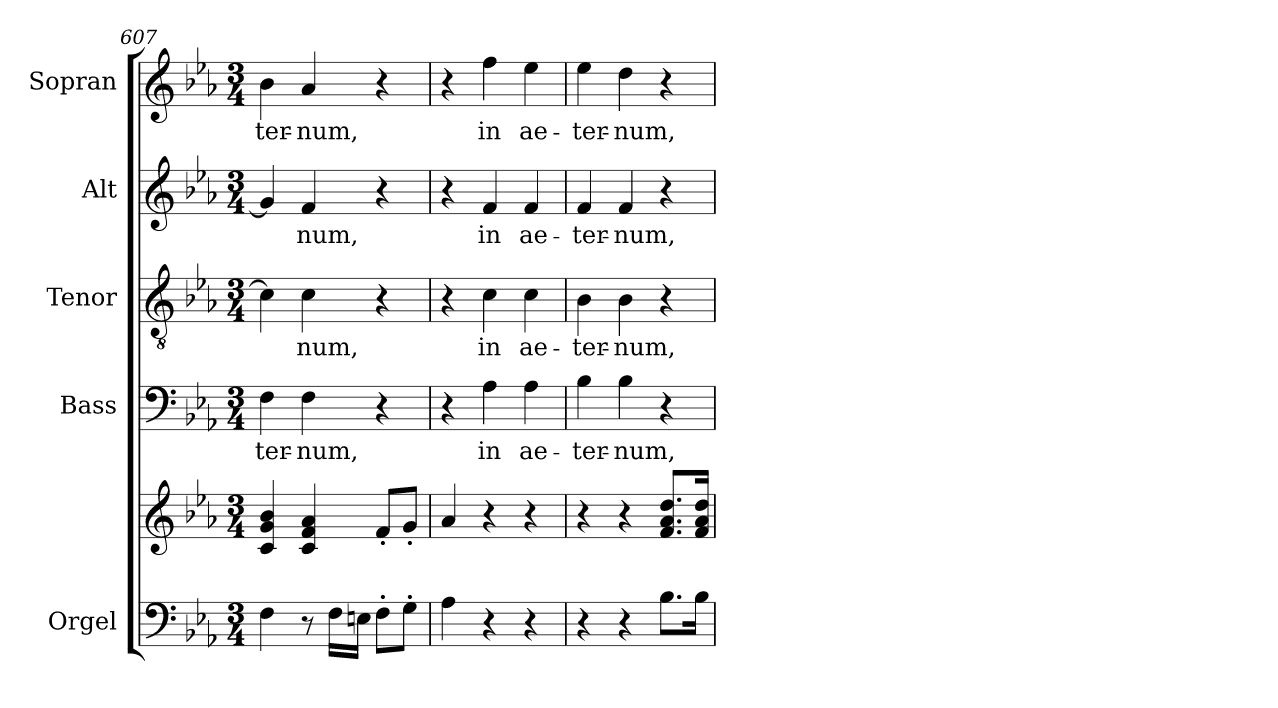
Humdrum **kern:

**kern	**kern	**kern	**text	**kern	**text	**kern	**text	**kern	**text
*part5	*part5	*part4	*part4	*part3	*part3	*part2	*part2	*part1	*part1
*staff6	*staff5	*staff4	*staff4	*staff3	*staff3	*staff2	*staff2	*staff1	*staff1
*I"Orgel	*	*I"Bass	*	*I"Tenor	*	*I"Alt	*	*I"Sopran	*
*I'Org.	*	*I'B.	*	*I'T.	*	*I'A.	*	*I'S.	*
*clefF4	*clefG2	*clefF4	*	*clefGv2	*	*clefG2	*	*clefG2	*
*k[b-e-a-]	*k[b-e-a-]	*k[b-e-a-]	*	*k[b-e-a-]	*	*k[b-e-a-]	*	*k[b-e-a-]	*
*E-:	*E-:	*E-:	*	*E-:	*	*E-:	*	*E-:	*
*M3/4	*M3/4	*M3/4	*	*M3/4	*	*M3/4	*	*M3/4	*
=607	=607	=607	=607	=607	=607	=607	=607	=607	=607
!	!	!	!LO:LY:b	!	!	!	!	!	!LO:LY:b
4F\	4c/ 4g/ 4b-/	4F\	-ter-	4c\]	.	4g/]	.	4b-\	-ter-
!	!	!	!LO:LY:b	!	!LO:LY:b	!	!LO:LY:b	!	!LO:LY:b
8r	4c/ 4f/ 4a-/	4F\	-num,	4c\	-num,	4f/	-num,	4a-/	-num,
16F\LL	.	.	.	.	.	.	.	.	.
16En\JJ	.	.	.	.	.	.	.	.	.
8F'>\L	8f'</L	4r	.	4r	.	4r	.	4r	.
8G'>\J	8g'</J	.	.	.	.	.	.	.	.
=608	=608	=608	=608	=608	=608	=608	=608	=608	=608
4A-\	4a-/	4r	.	4r	.	4r	.	4r	.
!	!	!	!LO:LY:b	!	!LO:LY:b	!	!LO:LY:b	!	!LO:LY:b
4r	4r	4A-\	in	4c\	in	4f/	in	4ff\	in
!	!	!	!LO:LY:b	!	!LO:LY:b	!	!LO:LY:b	!	!LO:LY:b
4r	4r	4A-\	ae-	4c\	ae-	4f/	ae-	4ee-\	ae-
!!LO:LB:g=z
=609	=609	=609	=609	=609	=609	=609	=609	=609	=609
!	!	!	!LO:LY:b	!	!LO:LY:b	!	!LO:LY:b	!	!LO:LY:b
4r	4r	4B-\	-ter-	4B-\	-ter-	4f/	-ter-	4ee-\	-ter-
!	!	!	!LO:LY:b	!	!LO:LY:b	!	!LO:LY:b	!	!LO:LY:b
4r	4r	4B-\	-num,	4B-\	-num,	4f/	-num,	4dd\	-num,
8.B-\L	8.f/ 8.a-/ 8.dd/L	4r	.	4r	.	4r	.	4r	.
16B-\Jk	16f/ 16a-/ 16dd/Jk	.	.	.	.	.	.	.	.
=	=	=	=	=	=	=	=	=	=
*-	*-	*-	*-	*-	*-	*-	*-	*-	*-
